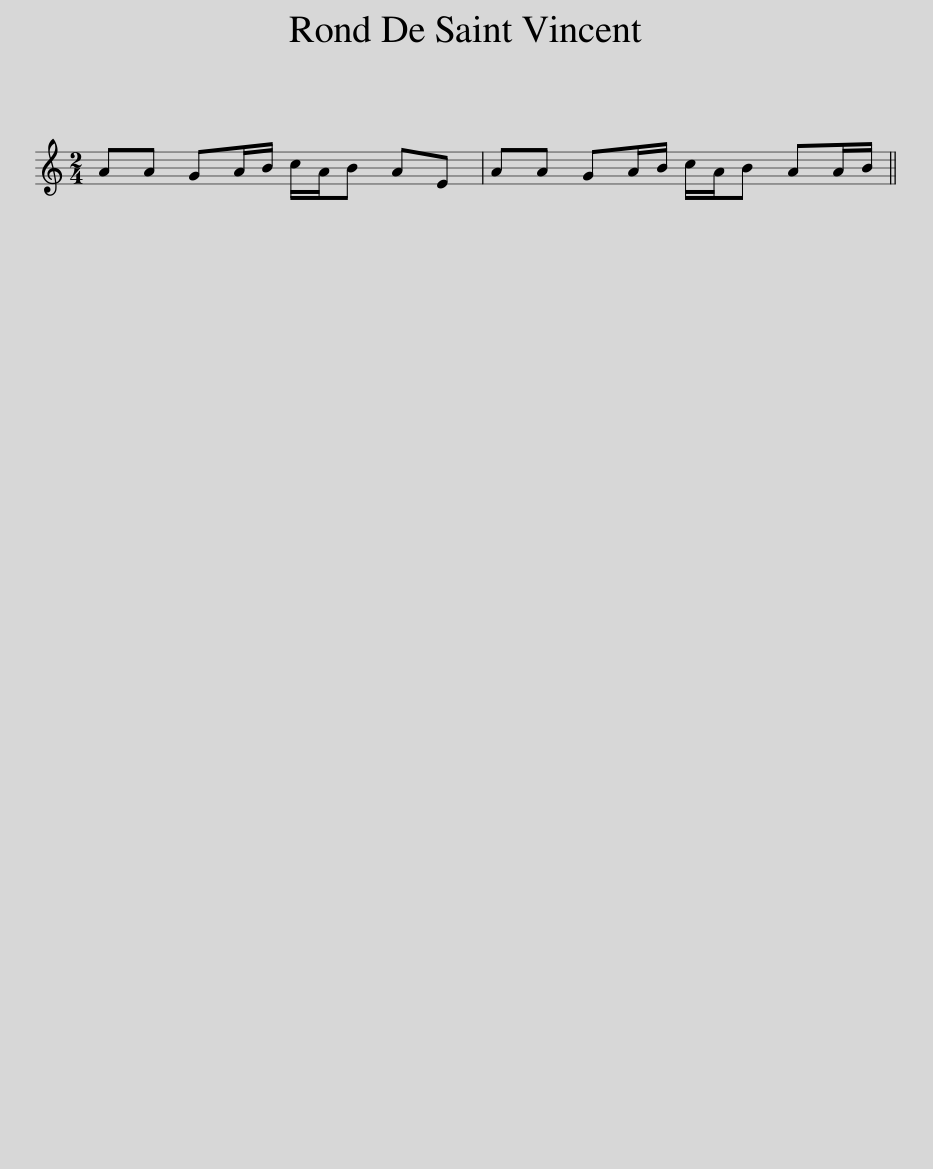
X:1
L:1/8
M:2/4
I:linebreak $
K:C
V:1 treble
V:1
 AA GA/B/ c/A/B AE | AA GA/B/ c/A/B AA/B/ || %2
